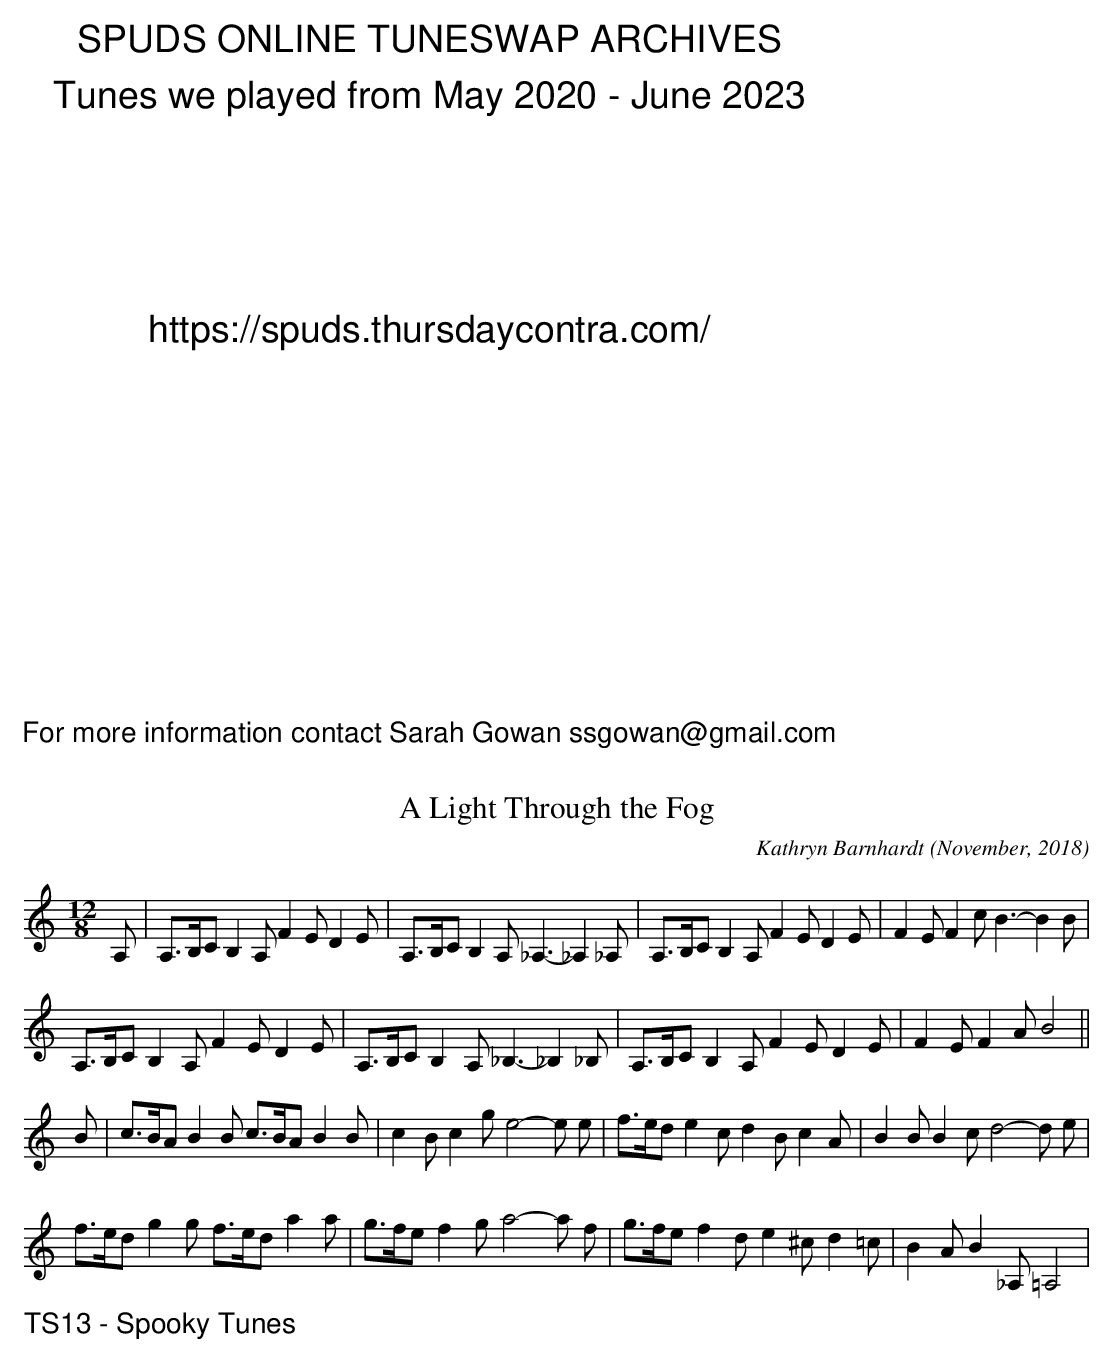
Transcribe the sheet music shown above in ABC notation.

X:1
T:Light Through the Fog, A
C:Kathryn Barnhardt
O:November, 2018
M:12/8
L:1/8
K:Am
A,|A,>B,C B,2A,F2ED2E|A,>B,C B,2A,_A,3-_A,2_A,|\
A,>B,C B,2A, F2ED2E|F2E F2c B3-B2B|
A,>B,C B,2A, F2ED2E|A,>B,C B,2A,_B,3-_B,2 _B,|\
A,>B,C B,2A, F2ED2E|F2E F2AB4||
B|c>BA B2B c>BA B2B|c2B c2ge4-e e|\
f>ed e2cd2B c2A|B2B B2c d4-d e|
f>ed g2g f>ed a2a|g>fe f2ga4-a f|\
g>fe f2de2 ^cd2=c |B2A B2_A,=A,4>|
